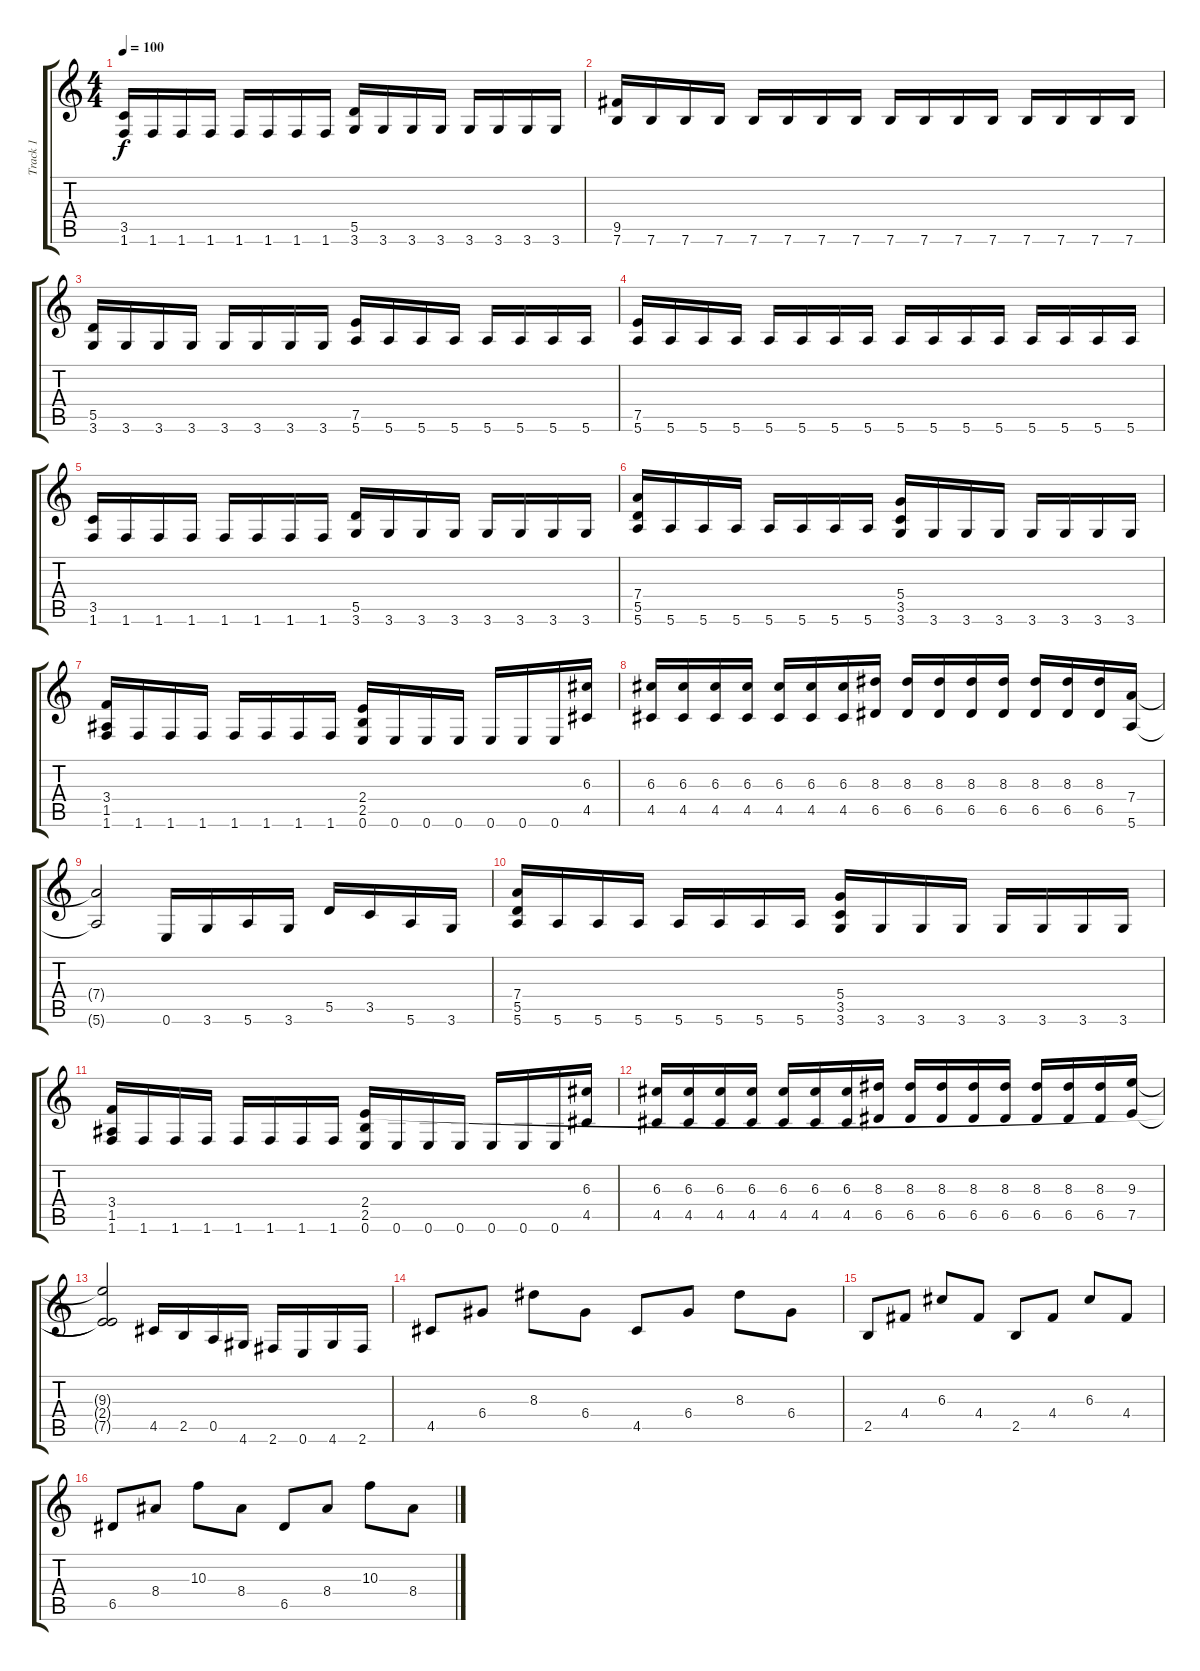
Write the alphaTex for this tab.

\track ("Track 1" "Track 1") {instrument distortionguitar}
\staff {score tabs}
\tuning (E4 B3 G3 D3 A2 E2) {hide}
\ts (4 4)
\tempo 100
\clef g2
\ks c
(3.5 1.6).16{dy f} 1.6.16 1.6.16 1.6.16 1.6.16 1.6.16 1.6.16 1.6.16 (5.5 3.6).16 3.6.16 3.6.16 3.6.16 3.6.16 3.6.16 3.6.16 3.6.16 |
(9.5 7.6).16 7.6.16 7.6.16 7.6.16 7.6.16 7.6.16 7.6.16 7.6.16 7.6.16 7.6.16 7.6.16 7.6.16 7.6.16 7.6.16 7.6.16 7.6.16 |
(5.5 3.6).16 3.6.16 3.6.16 3.6.16 3.6.16 3.6.16 3.6.16 3.6.16 (7.5 5.6).16 5.6.16 5.6.16 5.6.16 5.6.16 5.6.16 5.6.16 5.6.16 |
(7.5 5.6).16 5.6.16 5.6.16 5.6.16 5.6.16 5.6.16 5.6.16 5.6.16 5.6.16 5.6.16 5.6.16 5.6.16 5.6.16 5.6.16 5.6.16 5.6.16 |
(3.5 1.6).16 1.6.16 1.6.16 1.6.16 1.6.16 1.6.16 1.6.16 1.6.16 (5.5 3.6).16 3.6.16 3.6.16 3.6.16 3.6.16 3.6.16 3.6.16 3.6.16 |
(7.4 5.5 5.6).16 5.6.16 5.6.16 5.6.16 5.6.16 5.6.16 5.6.16 5.6.16 (5.4 3.5 3.6).16 3.6.16 3.6.16 3.6.16 3.6.16 3.6.16 3.6.16 3.6.16 |
(3.4 1.5 1.6).16 1.6.16 1.6.16 1.6.16 1.6.16 1.6.16 1.6.16 1.6.16 (2.4 2.5 0.6).16 0.6.16 0.6.16 0.6.16 0.6.16 0.6.16 0.6.16 (6.3 4.5).16 |
(6.3 4.5).16 (6.3 4.5).16 (6.3 4.5).16 (6.3 4.5).16 (6.3 4.5).16 (6.3 4.5).16 (6.3 4.5).16 (8.3 6.5).16 (8.3 6.5).16 (8.3 6.5).16 (8.3 6.5).16 (8.3 6.5).16 (8.3 6.5).16 (8.3 6.5).16 (8.3 6.5).16 (7.4 5.6).16 |
(7.4{t} 5.6{t}).2 0.6.16 3.6.16 5.6.16 3.6.16 5.5.16 3.5.16 5.6.16 3.6.16 |
(7.4 5.5 5.6).16 5.6.16 5.6.16 5.6.16 5.6.16 5.6.16 5.6.16 5.6.16 (5.4 3.5 3.6).16 3.6.16 3.6.16 3.6.16 3.6.16 3.6.16 3.6.16 3.6.16 |
(3.4 1.5 1.6).16 1.6.16 1.6.16 1.6.16 1.6.16 1.6.16 1.6.16 1.6.16 (2.4 2.5 0.6).16 0.6.16 0.6.16 0.6.16 0.6.16 0.6.16 0.6.16 (6.3 4.5).16 |
(6.3 4.5).16 (6.3 4.5).16 (6.3 4.5).16 (6.3 4.5).16 (6.3 4.5).16 (6.3 4.5).16 (6.3 4.5).16 (8.3 6.5).16 (8.3 6.5).16 (8.3 6.5).16 (8.3 6.5).16 (8.3 6.5).16 (8.3 6.5).16 (8.3 6.5).16 (8.3 6.5).16 (9.3 7.5).16 |
(9.3{t} 2.4{t} 7.5{t}).2 4.5.16 2.5.16 0.5.16 4.6.16 2.6.16 0.6.16 4.6.16 2.6.16 |
4.5.8{instrument acousticguitarsteel} 6.4.8 8.3.8 6.4.8 4.5.8 6.4.8 8.3.8 6.4.8 |
2.5.8 4.4.8 6.3.8 4.4.8 2.5.8 4.4.8 6.3.8 4.4.8 |
6.5.8 8.4.8 10.3.8 8.4.8 6.5.8 8.4.8 10.3.8 8.4.8
